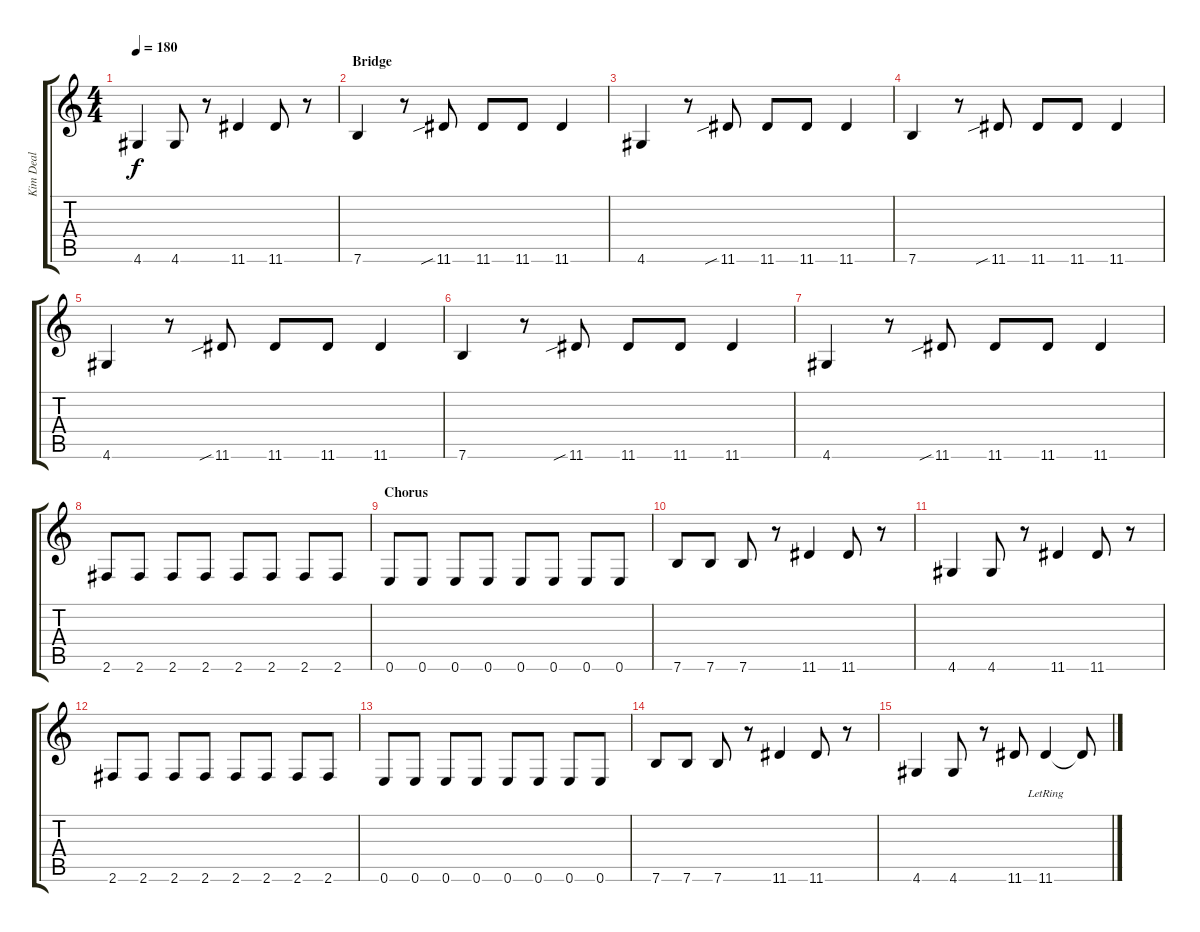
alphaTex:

\track ("Kim Deal" "Kim Deal") {instrument electricbasspick}
\staff {score tabs}
\tuning (E4 B3 G3 D3 A2 E2) {hide}
\ts (4 4)
\tempo 180
\clef g2
\ks c
4.6.4{dy f} 4.6.8 r.8 11.6.4 11.6.8 r.8 |
\section ("" "Bridge")
7.6.4 r.8 11.6{sib}.8 11.6.8 11.6.8 11.6.4 |
4.6.4 r.8 11.6{sib}.8 11.6.8 11.6.8 11.6.4 |
7.6.4 r.8 11.6{sib}.8 11.6.8 11.6.8 11.6.4 |
4.6.4 r.8 11.6{sib}.8 11.6.8 11.6.8 11.6.4 |
7.6.4 r.8 11.6{sib}.8 11.6.8 11.6.8 11.6.4 |
4.6.4 r.8 11.6{sib}.8 11.6.8 11.6.8 11.6.4 |
2.6.8 2.6.8 2.6.8 2.6.8 2.6.8 2.6.8 2.6.8 2.6.8 |
\section ("" "Chorus")
0.6.8 0.6.8 0.6.8 0.6.8 0.6.8 0.6.8 0.6.8 0.6.8 |
7.6.8 7.6.8 7.6.8 r.8 11.6.4 11.6.8 r.8 |
4.6.4 4.6.8 r.8 11.6.4 11.6.8 r.8 |
2.6.8 2.6.8 2.6.8 2.6.8 2.6.8 2.6.8 2.6.8 2.6.8 |
0.6.8 0.6.8 0.6.8 0.6.8 0.6.8 0.6.8 0.6.8 0.6.8 |
7.6.8 7.6.8 7.6.8 r.8 11.6.4 11.6.8 r.8 |
4.6.4 4.6.8 r.8 11.6.8 11.6{lr}.4 11.6{t}.8
